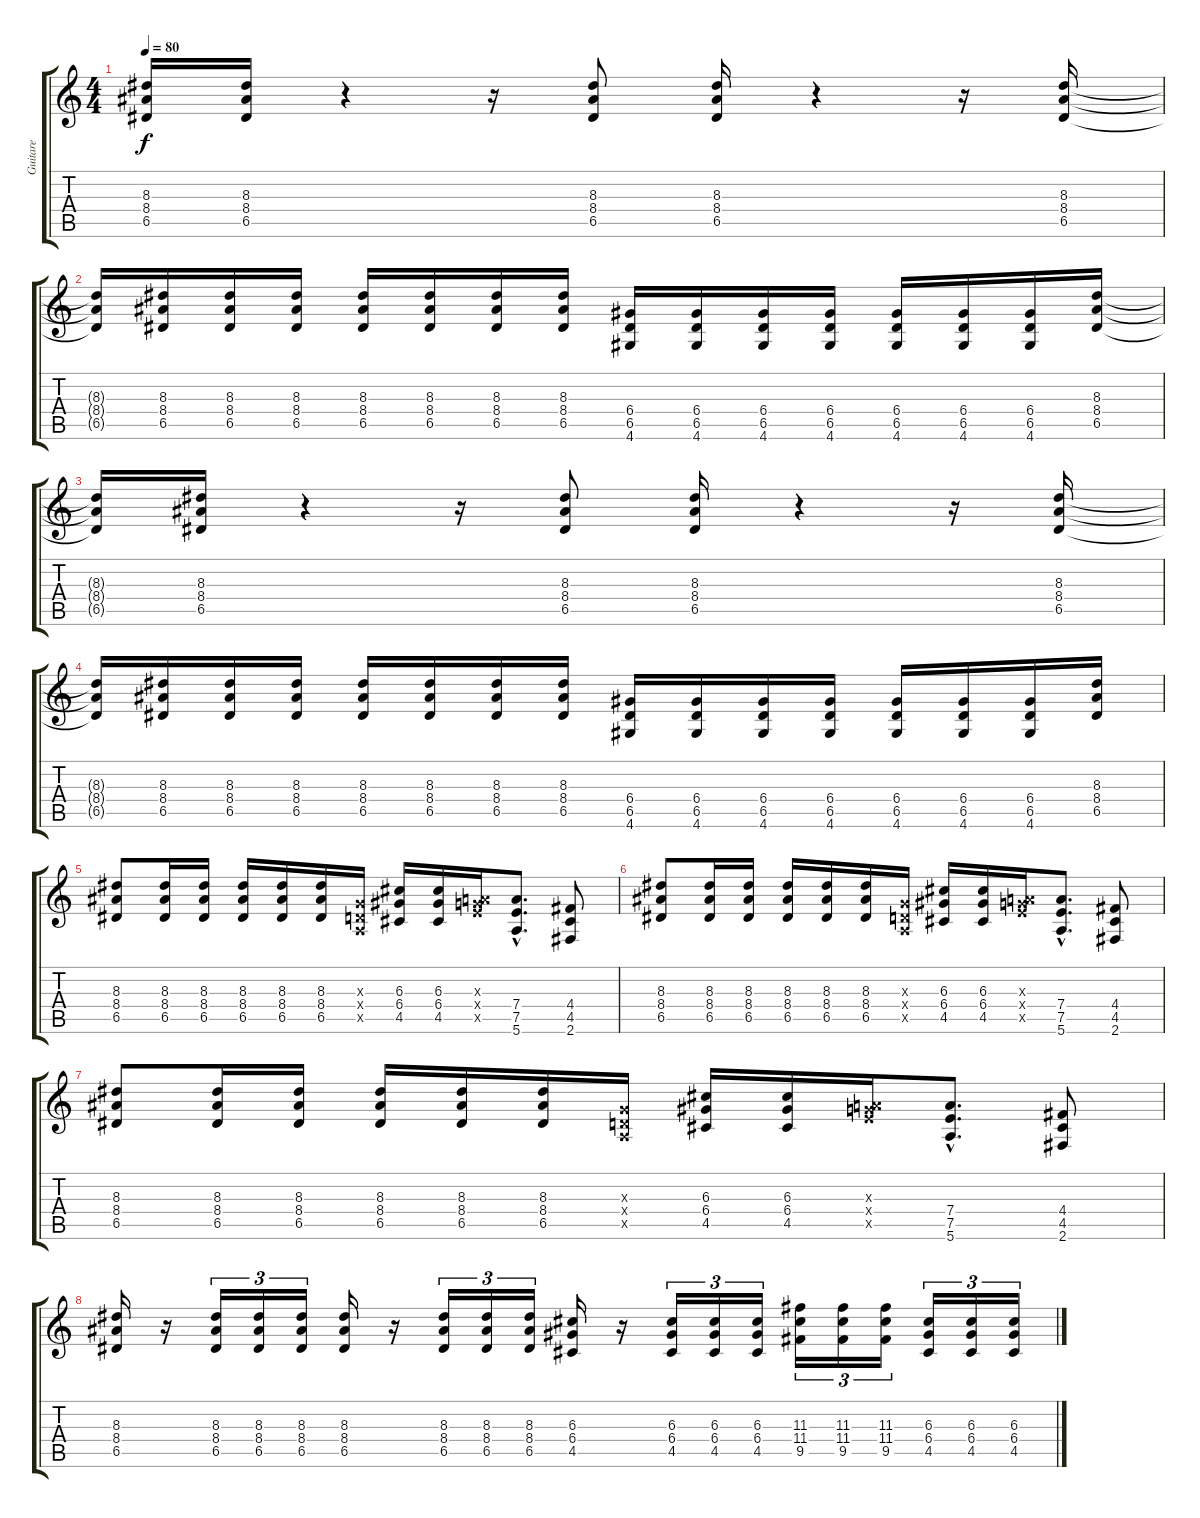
\track ("Guitare" "Guitare") {instrument distortionguitar}
\staff {score tabs}
\tuning (E4 B3 G3 D3 A2 E2) {hide}
\ts (4 4)
\tempo 80
\clef g2
\ks c
(8.3 8.4 6.5).16{dy f} (8.3 8.4 6.5).16 r.4 r.16 (8.3 8.4 6.5).8 (8.3 8.4 6.5).16 r.4 r.16 (8.3 8.4 6.5).16 |
(8.3{t} 8.4{t} 6.5{t}).16 (8.3 8.4 6.5).16 (8.3 8.4 6.5).16 (8.3 8.4 6.5).16 (8.3 8.4 6.5).16 (8.3 8.4 6.5).16 (8.3 8.4 6.5).16 (8.3 8.4 6.5).16 (6.4 6.5 4.6).16 (6.4 6.5 4.6).16 (6.4 6.5 4.6).16 (6.4 6.5 4.6).16 (6.4 6.5 4.6).16 (6.4 6.5 4.6).16 (6.4 6.5 4.6).16 (8.3 8.4 6.5).16 |
(8.3{t} 8.4{t} 6.5{t}).16 (8.3 8.4 6.5).16 r.4 r.16 (8.3 8.4 6.5).8 (8.3 8.4 6.5).16 r.4 r.16 (8.3 8.4 6.5).16 |
(8.3{t} 8.4{t} 6.5{t}).16 (8.3 8.4 6.5).16 (8.3 8.4 6.5).16 (8.3 8.4 6.5).16 (8.3 8.4 6.5).16 (8.3 8.4 6.5).16 (8.3 8.4 6.5).16 (8.3 8.4 6.5).16 (6.4 6.5 4.6).16 (6.4 6.5 4.6).16 (6.4 6.5 4.6).16 (6.4 6.5 4.6).16 (6.4 6.5 4.6).16 (6.4 6.5 4.6).16 (6.4 6.5 4.6).16 (8.3 8.4 6.5).16 |
(8.3 8.4 6.5).8 (8.3 8.4 6.5).16 (8.3 8.4 6.5).16 (8.3 8.4 6.5).16 (8.3 8.4 6.5).16 (8.3 8.4 6.5).16 (0.3{x} 0.4{x} 0.5{x}).16 (6.3 6.4 4.5).16 (6.3 6.4 4.5).16 (0.3{x} 7.4{x} 7.5{x}).16 (7.4{hac} 7.5{hac} 5.6{hac}).8{d} (4.4 4.5 2.6).8 |
(8.3 8.4 6.5).8 (8.3 8.4 6.5).16 (8.3 8.4 6.5).16 (8.3 8.4 6.5).16 (8.3 8.4 6.5).16 (8.3 8.4 6.5).16 (0.3{x} 0.4{x} 0.5{x}).16 (6.3 6.4 4.5).16 (6.3 6.4 4.5).16 (0.3{x} 7.4{x} 7.5{x}).16 (7.4{hac} 7.5{hac} 5.6{hac}).8{d} (4.4 4.5 2.6).8 |
(8.3 8.4 6.5).8 (8.3 8.4 6.5).16 (8.3 8.4 6.5).16 (8.3 8.4 6.5).16 (8.3 8.4 6.5).16 (8.3 8.4 6.5).16 (0.3{x} 0.4{x} 0.5{x}).16 (6.3 6.4 4.5).16 (6.3 6.4 4.5).16 (0.3{x} 7.4{x} 7.5{x}).16 (7.4{hac} 7.5{hac} 5.6{hac}).8{d} (4.4 4.5 2.6).8 |
(8.3 8.4 6.5).16 r.16 (8.3 8.4 6.5).16{tu (3 2)} (8.3 8.4 6.5).16{tu (3 2)} (8.3 8.4 6.5).16{tu (3 2)} (8.3 8.4 6.5).16 r.16 (8.3 8.4 6.5).16{tu (3 2)} (8.3 8.4 6.5).16{tu (3 2)} (8.3 8.4 6.5).16{tu (3 2)} (6.3 6.4 4.5).16 r.16 (6.3 6.4 4.5).16{tu (3 2)} (6.3 6.4 4.5).16{tu (3 2)} (6.3 6.4 4.5).16{tu (3 2)} (11.3 11.4 9.5).16{tu (3 2)} (11.3 11.4 9.5).16{tu (3 2)} (11.3 11.4 9.5).16{tu (3 2)} (6.3 6.4 4.5).16{tu (3 2)} (6.3 6.4 4.5).16{tu (3 2)} (6.3 6.4 4.5).16{tu (3 2)}
